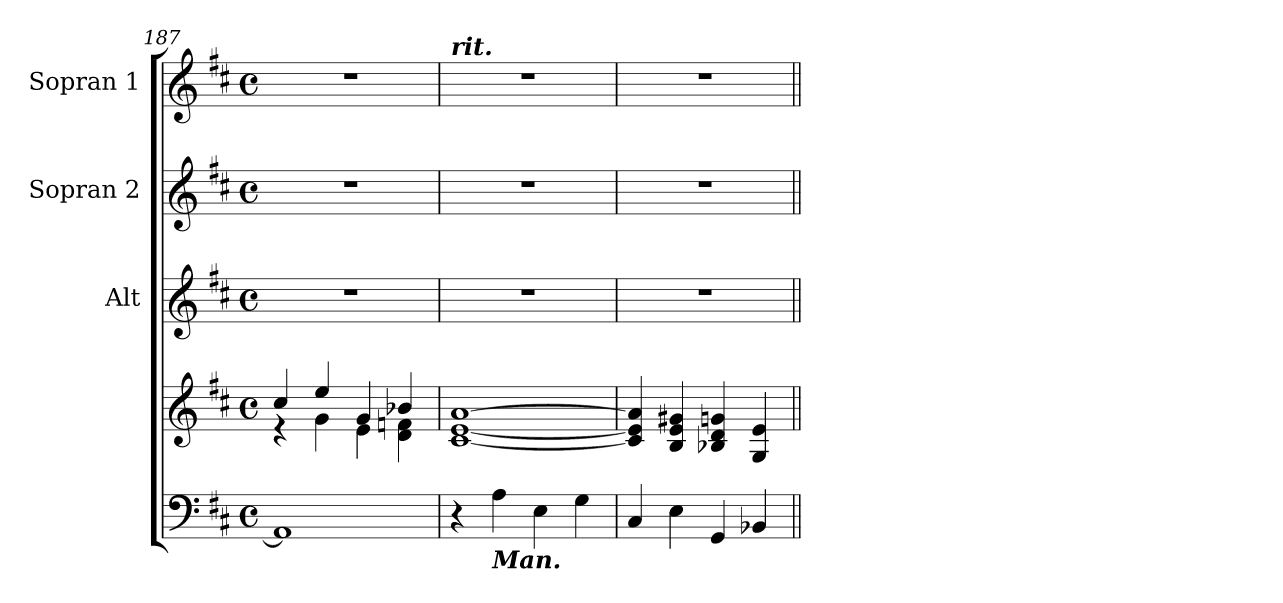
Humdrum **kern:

**kern	**kern	**kern	**kern	**kern
*part4	*part4	*part3	*part2	*part1
*staff5	*staff4	*staff3	*staff2	*staff1
*	*	*I"Alt	*I"Sopran 2	*I"Sopran 1
*	*	*I'A.	*I'S. 2	*I'S. 1
*clefF4	*clefG2	*clefG2	*clefG2	*clefG2
*k[f#c#]	*k[f#c#]	*k[f#c#]	*k[f#c#]	*k[f#c#]
*D:	*D:	*D:	*D:	*D:
*M4/4	*M4/4	*M4/4	*M4/4	*M4/4
*met(c)	*met(c)	*met(c)	*met(c)	*met(c)
=187	=187	=187	=187	=187
*	*^	*	*	*
1AA]	4cc#/	4re	1r	1r	1r
.	4ee/	4g\	.	.	.
.	4g/	4e\	.	.	.
.	4b-X/	4d\ 4fn\	.	.	.
=188	=188	=188	=188	=188	=188
!	!	!	!	!	!LO:TX:a:Bi:t=rit.
*	*v	*v	*	*	*
4r	[1c# [1e [1a	1r	1r	1r
!LO:TX:b:Bi:t=Man.	!	!	!	!
4A\	.	.	.	.
4E\	.	.	.	.
4G\	.	.	.	.
=189	=189	=189	=189	=189
4C#/	4c#/] 4e/] 4a/]	1r	1r	1r
4E\	4B/ 4e/ 4g#X/	.	.	.
4GG/	4B-X/ 4d/ 4gn/	.	.	.
4BB-X/	4G/ 4e/	.	.	.
=||	=||	=||	=||	=||
*-	*-	*-	*-	*-
